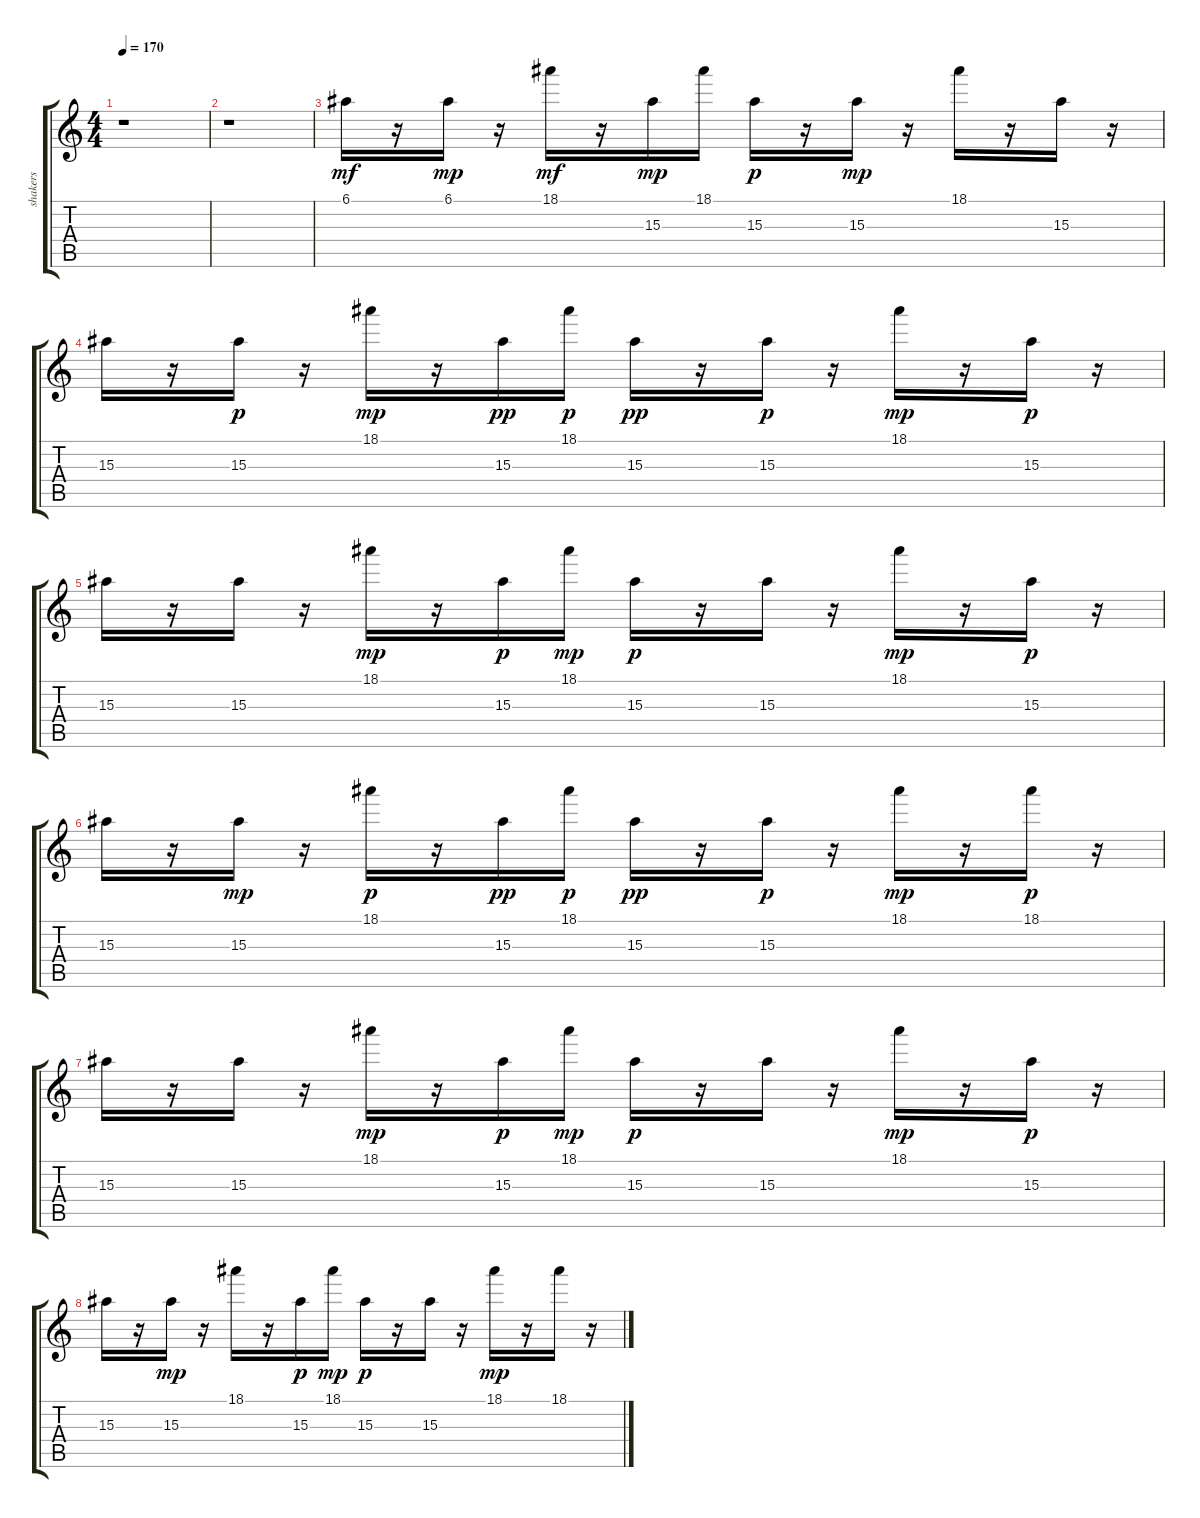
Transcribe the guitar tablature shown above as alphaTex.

\track ("shakers" "shakers") {instrument acousticguitarnylon}
\staff {score tabs}
\tuning (E4 B3 G3 D3 A2 E2) {hide}
\ts (4 4)
\tempo 170
\clef g2
\ks c
r.1{dy mf instrument acousticguitarnylon} |
r.1 |
6.1.16 r.16 6.1.16{dy mp} r.16 18.1.16{dy mf} r.16 15.3.16{dy mp} 18.1.16 15.3.16{dy p} r.16 15.3.16{dy mp} r.16 18.1.16 r.16 15.3.16 r.16 |
15.3.16 r.16 15.3.16{dy p} r.16 18.1.16{dy mp} r.16 15.3.16{dy pp} 18.1.16{dy p} 15.3.16{dy pp} r.16 15.3.16{dy p} r.16 18.1.16{dy mp} r.16 15.3.16{dy p} r.16 |
15.3.16 r.16 15.3.16 r.16 18.1.16{dy mp} r.16 15.3.16{dy p} 18.1.16{dy mp} 15.3.16{dy p} r.16 15.3.16 r.16 18.1.16{dy mp} r.16 15.3.16{dy p} r.16 |
15.3.16 r.16 15.3.16{dy mp} r.16 18.1.16{dy p} r.16 15.3.16{dy pp} 18.1.16{dy p} 15.3.16{dy pp} r.16 15.3.16{dy p} r.16 18.1.16{dy mp} r.16 18.1.16{dy p} r.16 |
15.3.16 r.16 15.3.16 r.16 18.1.16{dy mp} r.16 15.3.16{dy p} 18.1.16{dy mp} 15.3.16{dy p} r.16 15.3.16 r.16 18.1.16{dy mp} r.16 15.3.16{dy p} r.16 |
15.3.16 r.16 15.3.16{dy mp} r.16 18.1.16 r.16 15.3.16{dy p} 18.1.16{dy mp} 15.3.16{dy p} r.16 15.3.16 r.16 18.1.16{dy mp} r.16 18.1.16 r.16
